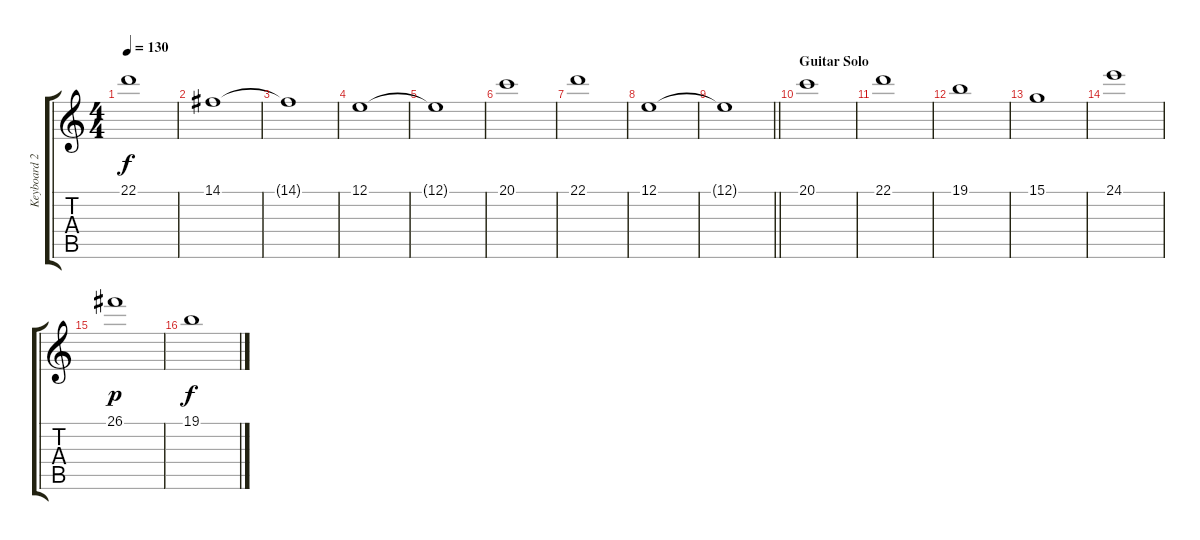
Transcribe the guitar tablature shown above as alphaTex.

\track ("Keyboard 2" "Keyboard 2") {instrument electricgrandpiano}
\staff {score tabs}
\tuning (E4 B3 G3 D3 A2 E2) {hide}
\ts (4 4)
\tempo 130
\clef g2
\ks c
22.1{t}.1{dy f} |
14.1.1 |
14.1{t}.1 |
12.1.1 |
12.1{t}.1 |
20.1.1 |
22.1.1 |
12.1.1 |
\barLineRight lightlight
12.1{t}.1 |
\section ("" "Guitar Solo")
20.1.1{volume 10} |
22.1.1 |
19.1.1 |
15.1.1 |
24.1.1 |
26.1.1{dy p} |
19.1.1{dy f}
